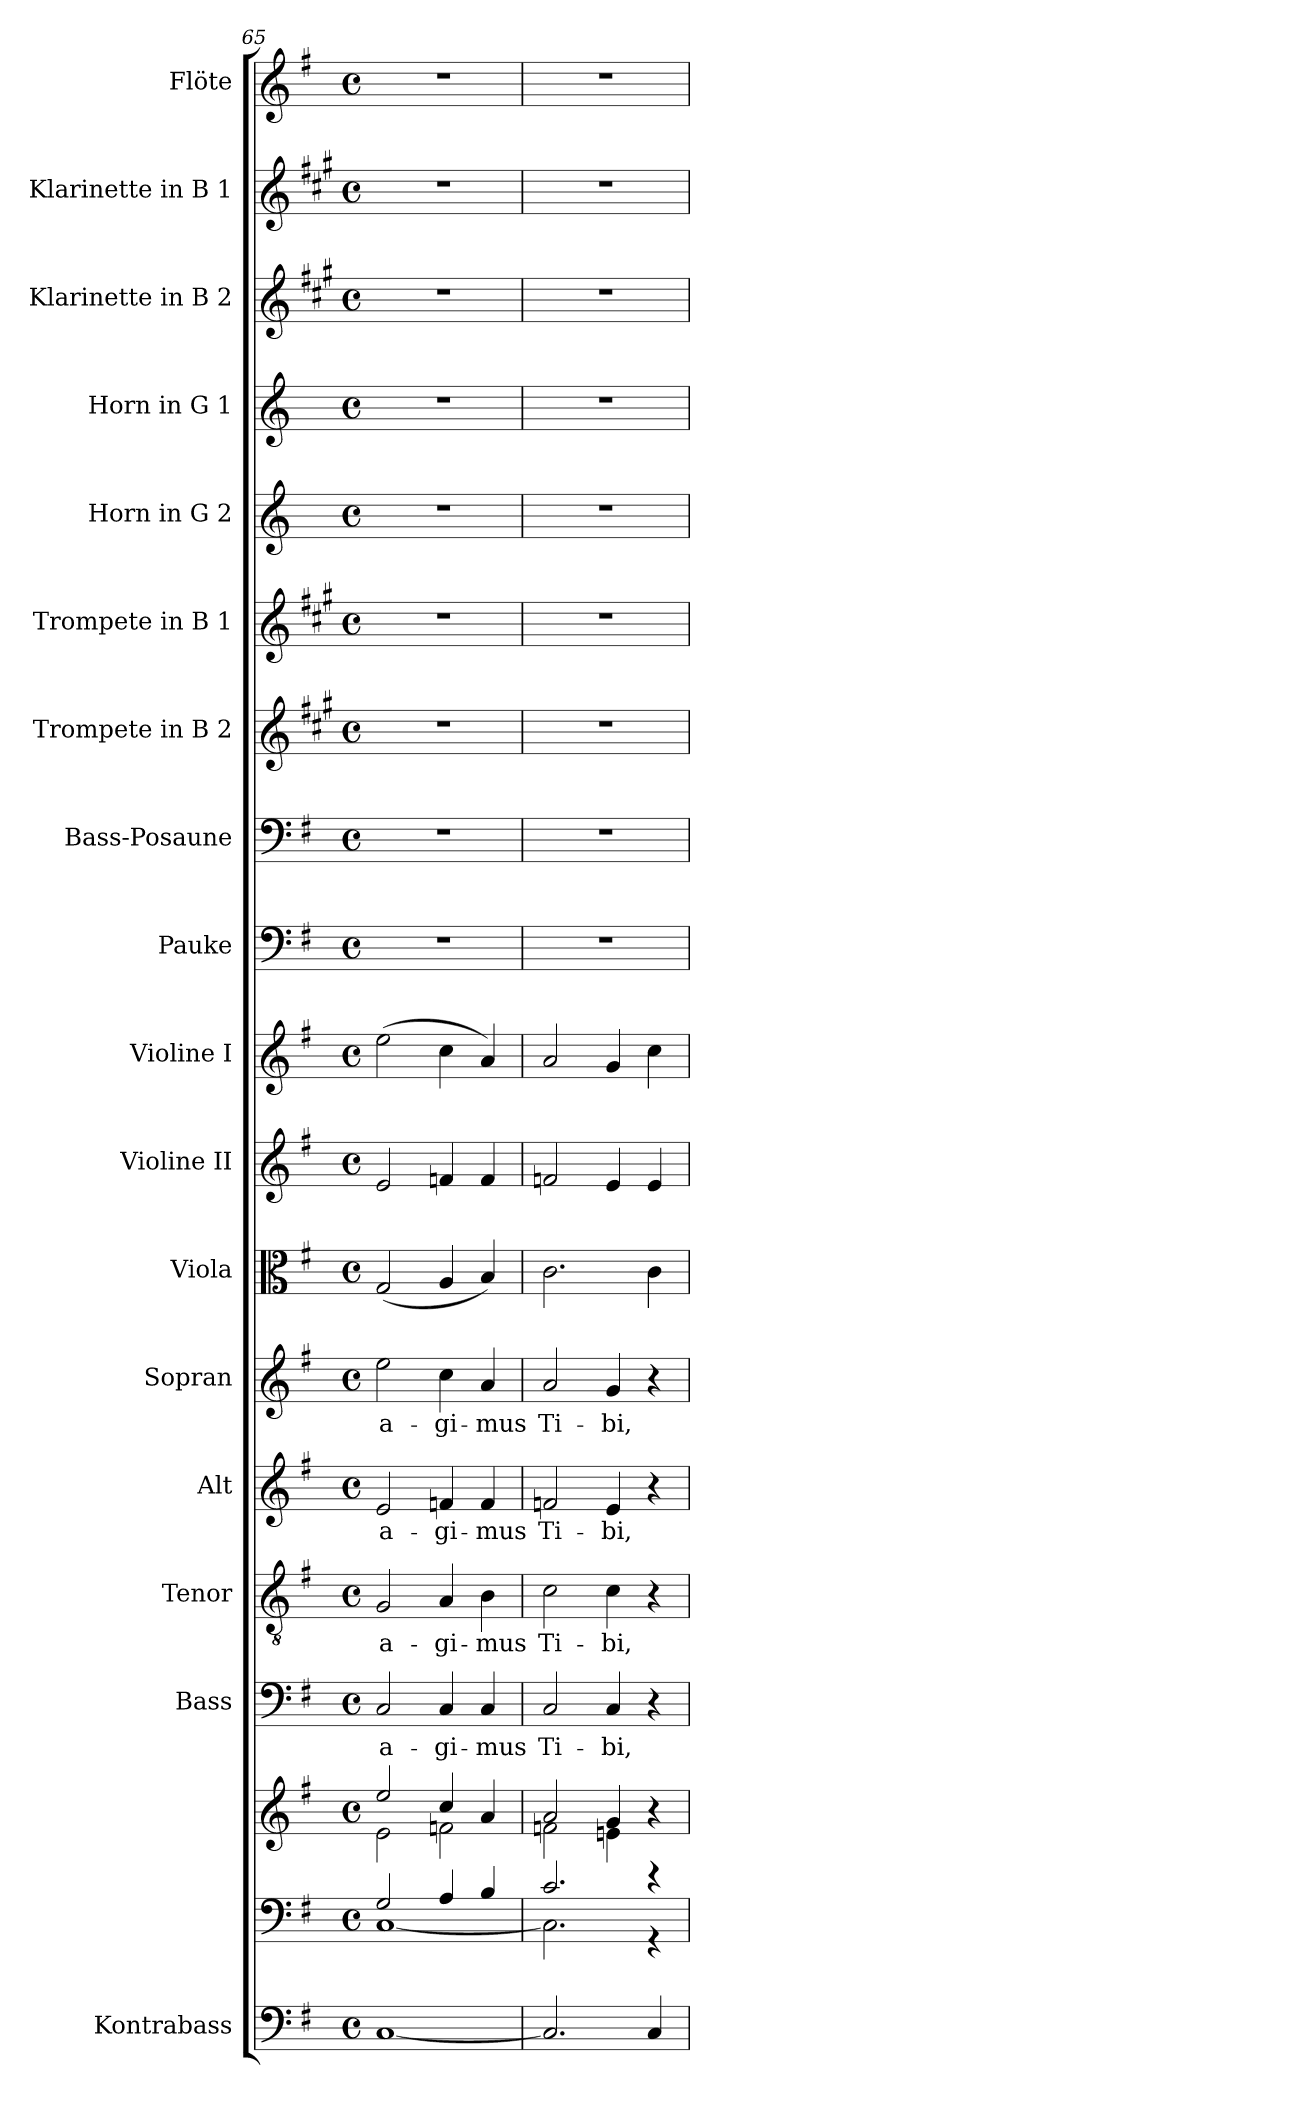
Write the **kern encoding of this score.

**kern	**kern	**kern	**kern	**text	**kern	**text	**kern	**text	**kern	**text	**kern	**kern	**kern	**kern	**kern	**kern	**kern	**kern	**kern	**kern	**kern	**kern
*part18	*part17	*part17	*part16	*part16	*part15	*part15	*part14	*part14	*part13	*part13	*part12	*part11	*part10	*part9	*part8	*part7	*part6	*part5	*part4	*part3	*part2	*part1
*staff19	*staff18	*staff17	*staff16	*staff16	*staff15	*staff15	*staff14	*staff14	*staff13	*staff13	*staff12	*staff11	*staff10	*staff9	*staff8	*staff7	*staff6	*staff5	*staff4	*staff3	*staff2	*staff1
*I"Kontrabass	*	*	*I"Bass	*	*I"Tenor	*	*I"Alt	*	*I"Sopran	*	*I"Viola	*I"Violine II	*I"Violine I	*I"Pauke	*I"Bass-Posaune	*I"Trompete in B 2	*I"Trompete in B 1	*I"Horn in G 2	*I"Horn in G 1	*I"Klarinette in B 2	*I"Klarinette in B 1	*I"Flöte
*I'Kb.	*	*	*I'B	*	*I'T	*	*I'A	*	*I'S	*	*I'Vla.	*I'Vl. II	*I'Vl. I	*I'Pk.	*I'B. Pos.	*	*	*I'Hrn. 2	*I'Hrn. 1	*	*	*I'Fl.
*clefF4	*clefF4	*clefG2	*clefF4	*	*clefGv2	*	*clefG2	*	*clefG2	*	*clefC3	*clefG2	*clefG2	*clefF4	*clefF4	*clefG2	*clefG2	*clefG2	*clefG2	*clefG2	*clefG2	*clefG2
*ITrd7c12	*	*	*	*	*	*	*	*	*	*	*	*	*	*	*	*ITrd1c2	*ITrd1c2	*ITrd3c5	*ITrd3c5	*ITrd1c2	*ITrd1c2	*
*k[f#]	*k[f#]	*k[f#]	*k[f#]	*	*k[f#]	*	*k[f#]	*	*k[f#]	*	*k[f#]	*k[f#]	*k[f#]	*k[f#]	*k[f#]	*k[f#]	*k[f#]	*k[f#]	*k[f#]	*k[f#]	*k[f#]	*k[f#]
*G:	*G:	*G:	*G:	*	*G:	*	*G:	*	*G:	*	*G:	*G:	*G:	*G:	*G:	*G:	*G:	*G:	*G:	*G:	*G:	*G:
*M4/4	*M4/4	*M4/4	*M4/4	*	*M4/4	*	*M4/4	*	*M4/4	*	*M4/4	*M4/4	*M4/4	*M4/4	*M4/4	*M4/4	*M4/4	*M4/4	*M4/4	*M4/4	*M4/4	*M4/4
*met(c)	*met(c)	*met(c)	*met(c)	*	*met(c)	*	*met(c)	*	*met(c)	*	*met(c)	*met(c)	*met(c)	*met(c)	*met(c)	*met(c)	*met(c)	*met(c)	*met(c)	*met(c)	*met(c)	*met(c)
=65	=65	=65	=65	=65	=65	=65	=65	=65	=65	=65	=65	=65	=65	=65	=65	=65	=65	=65	=65	=65	=65	=65
*	*^	*^	*	*	*	*	*	*	*	*	*	*	*	*	*	*	*	*	*	*	*	*
!	!	!	!	!	!	!LO:LY:b	!	!LO:LY:b	!	!LO:LY:b	!	!LO:LY:b	!	!	!	!	!	!	!	!	!	!	!	!
[1CC	2G/	[<1C	2ee/	2e\	2C/	a-	2G/	a-	2e/	a-	2ee\	a-	(<2G/	2e/	(>2ee\	1r	1r	1r	1r	1r	1r	1r	1r	1r
!	!	!	!	!	!	!LO:LY:b	!	!LO:LY:b	!	!LO:LY:b	!	!LO:LY:b	!	!	!	!	!	!	!	!	!	!	!	!
.	4A/	.	4cc/	2fn\	4C/	-gi-	4A/	-gi-	4fn/	-gi-	4cc\	-gi-	4A/	4fn/	4cc\	.	.	.	.	.	.	.	.	.
!	!	!	!	!	!	!LO:LY:b	!	!LO:LY:b	!	!LO:LY:b	!	!LO:LY:b	!	!	!	!	!	!	!	!	!	!	!	!
.	4B/	.	4a/	.	4C/	-mus	4B\	-mus	4f/	-mus	4a/	-mus	4B/)	4f/	4a/)	.	.	.	.	.	.	.	.	.
=66	=66	=66	=66	=66	=66	=66	=66	=66	=66	=66	=66	=66	=66	=66	=66	=66	=66	=66	=66	=66	=66	=66	=66	=66
!	!	!	!	!	!	!LO:LY:b	!	!LO:LY:b	!	!LO:LY:b	!	!LO:LY:b	!	!	!	!	!	!	!	!	!	!	!	!
2.CC/]	2.c/	2.C\]	2a/	2fn\	2C/	Ti-	2c\	Ti-	2fn/	Ti-	2a/	Ti-	2.c\	2fn/	2a/	1r	1r	1r	1r	1r	1r	1r	1r	1r
!	!	!	!	!	!	!LO:LY:b	!	!LO:LY:b	!	!LO:LY:b	!	!LO:LY:b	!	!	!	!	!	!	!	!	!	!	!	!
.	.	.	4g/	4en\	4C/	-bi,	4c\	-bi,	4e/	-bi,	4g/	-bi,	.	4e/	4g/	.	.	.	.	.	.	.	.	.
4CC/	4r	4r	4r	4ryy	4r	.	4r	.	4r	.	4r	.	4c\	4e/	4cc\	.	.	.	.	.	.	.	.	.
*	*v	*v	*	*	*	*	*	*	*	*	*	*	*	*	*	*	*	*	*	*	*	*	*	*
*	*	*v	*v	*	*	*	*	*	*	*	*	*	*	*	*	*	*	*	*	*	*	*	*
=	=	=	=	=	=	=	=	=	=	=	=	=	=	=	=	=	=	=	=	=	=	=
*-	*-	*-	*-	*-	*-	*-	*-	*-	*-	*-	*-	*-	*-	*-	*-	*-	*-	*-	*-	*-	*-	*-
